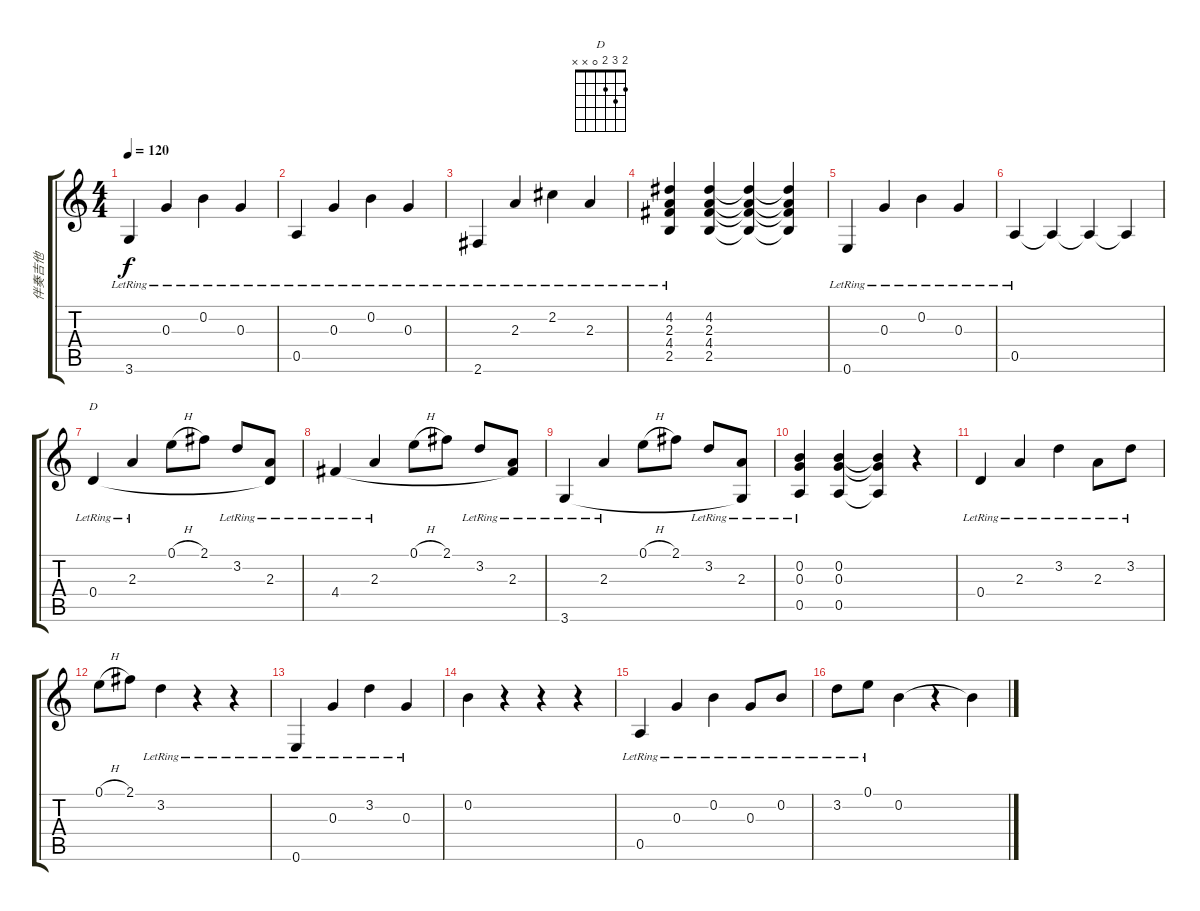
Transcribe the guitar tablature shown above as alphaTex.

\track ("伴奏吉他" "伴奏吉他") {instrument acousticguitarnylon}
\staff {score tabs}
\tuning (E4 B3 G3 D3 A2 E2) {hide}
\chord ("D" 2 3 2 0 x x)
\ts (4 4)
\tempo 120
\clef g2
\ks c
3.6{lr}.4{dy f} 0.3{lr}.4 0.2{lr}.4 0.3{lr}.4 |
0.5{lr}.4 0.3{lr}.4 0.2{lr}.4 0.3{lr}.4 |
2.6{lr}.4 2.3{lr}.4 2.2{lr}.4 2.3{lr}.4 |
(4.2{lr} 2.3{lr} 4.4{lr} 2.5{lr}).4 (4.2 2.3 4.4 2.5).4 (4.2{t} 2.3{t} 4.4{t} 2.5{t}).4 (4.2{t} 2.3{t} 4.4{t} 2.5{t}).4 |
0.6{lr}.4 0.3{lr}.4 0.2{lr}.4 0.3{lr}.4 |
0.5{lr}.4 0.5{t}.4 0.5{t}.4 0.5{t}.4 |
0.4{lr}.4{ch "D"} 2.3{lr}.4 0.1{h}.8 2.1.8 3.2{lr}.8 (2.3{lr} 0.4{t}).8 |
4.4{lr}.4 2.3{lr}.4 0.1{h}.8 2.1.8 3.2{lr}.8 (2.3{lr} 4.4{t}).8 |
3.6{lr}.4 2.3{lr}.4 0.1{h}.8 2.1.8 3.2{lr}.8 (2.3{lr} 3.6{t}).8 |
(0.2{lr} 0.3{lr} 0.5{lr}).4 (0.2 0.3 0.5).4 (0.2{t} 0.3{t} 0.5{t}).4 r.4 |
0.4{lr}.4 2.3{lr}.4 3.2{lr}.4 2.3{lr}.8 3.2{lr}.8 |
0.1{h}.8 2.1.8 3.2{lr}.4 r.4 r.4 |
0.6{lr}.4 0.3{lr}.4 3.2{lr}.4 0.3{lr}.4 |
0.2.4 r.4 r.4 r.4 |
0.5{lr}.4 0.3{lr}.4 0.2{lr}.4 0.3{lr}.8 0.2{lr}.8 |
3.2{lr}.8 0.1{lr}.8 0.2.4 r.4 0.2{t}.4
